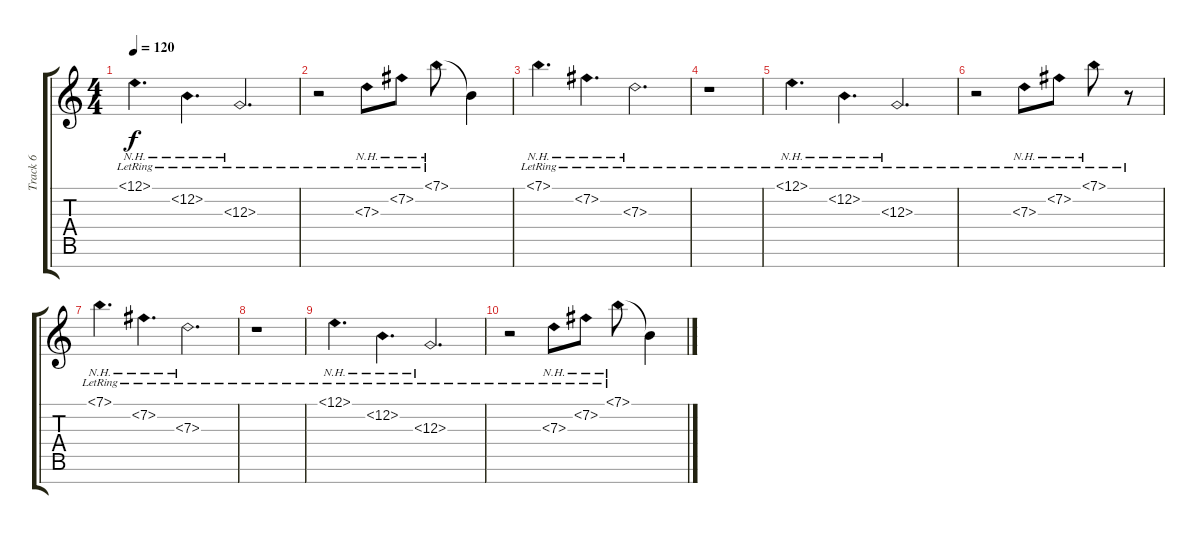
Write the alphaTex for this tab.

\track ("Track 6" "Track 6") {instrument acousticgrandpiano}
\staff {score tabs}
\tuning (E4 B3 G3 D3 A2 E2 B1) {hide}
\ts (4 4)
\tempo 120
\clef g2
\ks c
12.1{nh lr}.4{d dy f} 12.2{nh lr}.4{d} 12.3{nh lr}.2{d} |
r.2 7.3{nh lr}.8 7.2{nh lr}.8 7.1{nh lr}.8 7.1{t}.4 |
7.1{nh lr}.4{d} 7.2{nh lr}.4{d} 7.3{nh lr}.2{d} |
r.1 |
12.1{nh lr}.4{d} 12.2{nh lr}.4{d} 12.3{nh lr}.2{d} |
r.2 7.3{nh lr}.8 7.2{nh lr}.8 7.1{nh lr}.8 r.8 |
7.1{nh lr}.4{d} 7.2{nh lr}.4{d} 7.3{nh lr}.2{d} |
r.1 |
12.1{nh lr}.4{d} 12.2{nh lr}.4{d} 12.3{nh lr}.2{d} |
r.2 7.3{nh lr}.8 7.2{nh lr}.8 7.1{nh lr}.8 7.1{t}.4
